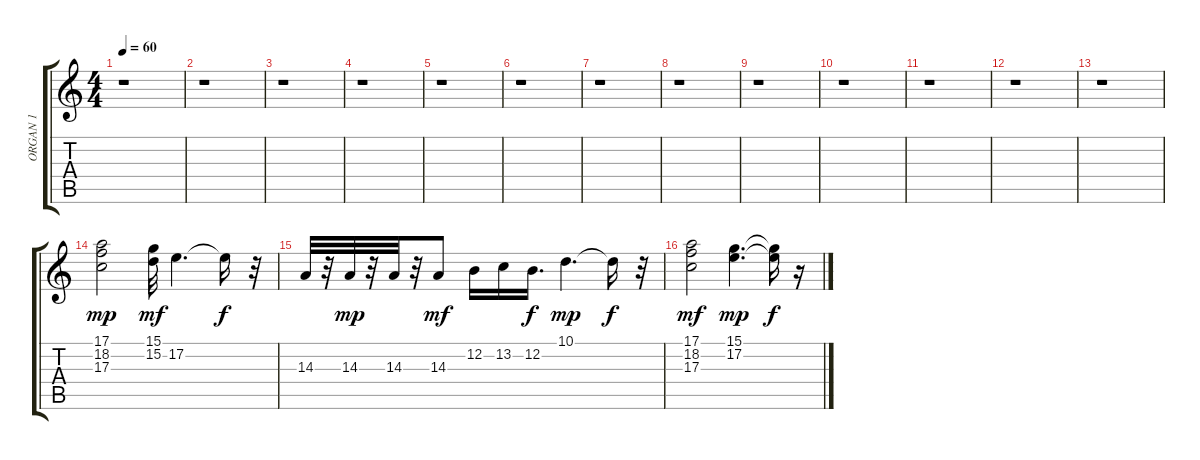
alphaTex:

\track ("ORGAN 1             " "ORGAN 1   ") {instrument rockorgan}
\staff {score tabs}
\tuning (E4 B3 G3 D3 A2 E2) {hide}
\ts (4 4)
\tempo 60
\clef g2
\ks c
r.1{dy mp} |
r.1 |
r.1 |
r.1 |
r.1 |
r.1 |
r.1 |
r.1 |
r.1 |
r.1 |
r.1 |
r.1 |
r.1 |
(17.1 18.2 17.3).2 (15.1 15.2).32{dy mf} 17.2.4{d} 17.2{t}.16{dy f} r.32 |
14.3.32 r.32 14.3.32{dy mp} r.32 14.3.32 r.32 14.3.8{dy mf} 12.2.16 13.2.16 12.2.16{d dy f} 10.1.4{d dy mp} 10.1{t}.16{dy f} r.32 |
(17.1 18.2 17.3).2{dy mf} (15.1 17.2).4{d dy mp} (15.1{t} 17.2{t}).16{dy f} r.16
